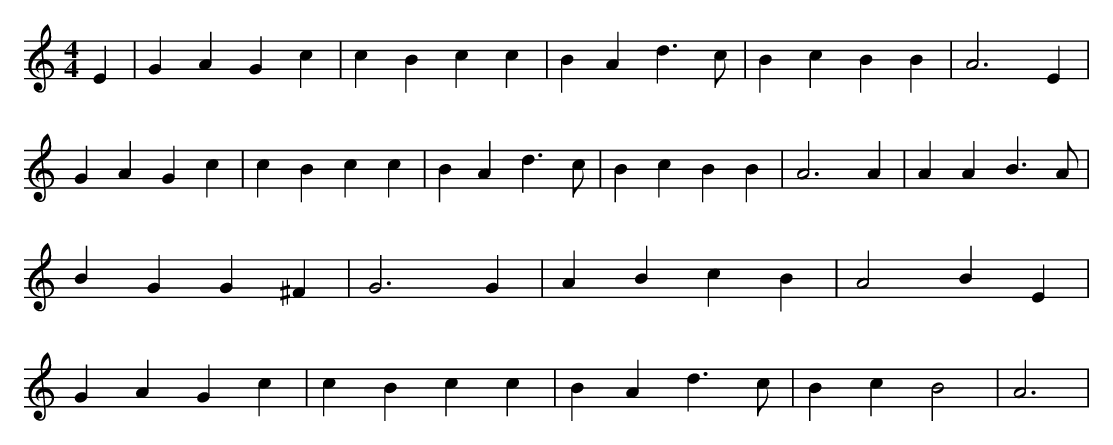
X:1
M:4/4
L:1/8
K:C
E2 | G2 A2 G2 c2 | c2 B2 c2 c2 | B2 A2 d3 c | B2 c2 B2 B2 | A6 E2 | G2 A2 G2 c2 | c2 B2 c2 c2 | B2 A2 d3 c | B2 c2 B2 B2 | A6 A2 | A2 A2 B3 A | B2 G2 G2 ^F2 | G6 G2 | A2 B2 c2 B2 | A4 B2 E2 | G2 A2 G2 c2 | c2 B2 c2 c2 | B2 A2 d3 c | B2 c2 B4 | A6 |
